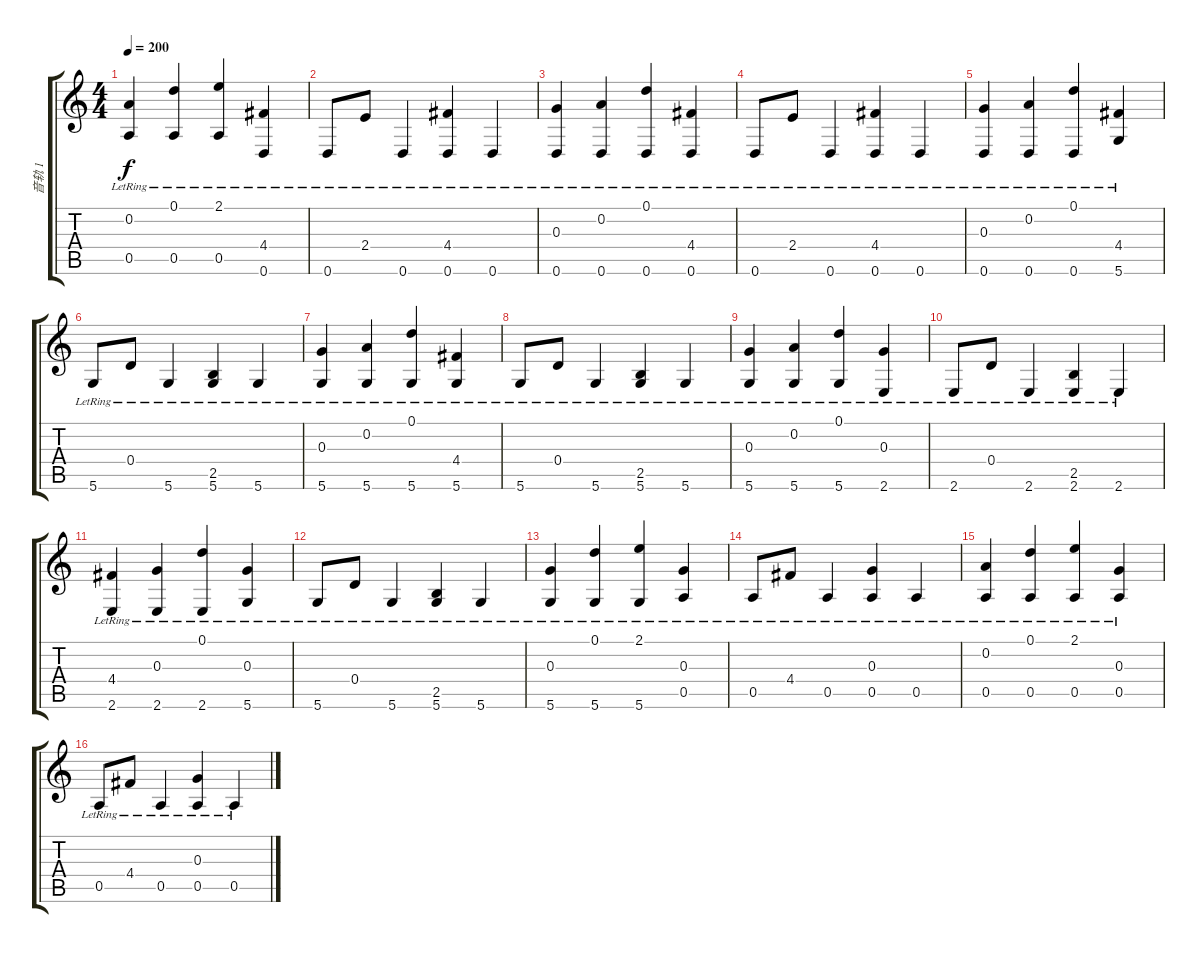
\track ("音轨 1" "音轨 1") {instrument acousticguitarsteel}
\staff {score tabs}
\tuning (D4 A3 G3 D3 A2 D2) {hide}
\ts (4 4)
\tempo 200
\clef g2
\ks c
(0.2{lr} 0.5{lr}).4{dy f} (0.1{lr} 0.5{lr}).4 (2.1{lr} 0.5{lr}).4 (4.4{lr} 0.6{lr}).4 |
0.6{lr}.8 2.4{lr}.8 0.6{lr}.4 (4.4{lr} 0.6{lr}).4 0.6{lr}.4 |
(0.3{lr} 0.6{lr}).4 (0.2{lr} 0.6{lr}).4 (0.1{lr} 0.6{lr}).4 (4.4{lr} 0.6{lr}).4 |
0.6{lr}.8 2.4{lr}.8 0.6{lr}.4 (4.4{lr} 0.6{lr}).4 0.6{lr}.4 |
(0.3{lr} 0.6{lr}).4 (0.2{lr} 0.6{lr}).4 (0.1{lr} 0.6{lr}).4 (4.4{lr} 5.6{lr}).4 |
5.6{lr}.8 0.4{lr}.8 5.6{lr}.4 (2.5{lr} 5.6{lr}).4 5.6{lr}.4 |
(0.3{lr} 5.6{lr}).4 (0.2{lr} 5.6{lr}).4 (0.1{lr} 5.6{lr}).4 (4.4{lr} 5.6{lr}).4 |
5.6{lr}.8 0.4{lr}.8 5.6{lr}.4 (2.5{lr} 5.6{lr}).4 5.6{lr}.4 |
(0.3{lr} 5.6{lr}).4 (0.2{lr} 5.6{lr}).4 (0.1{lr} 5.6{lr}).4 (0.3{lr} 2.6{lr}).4 |
2.6{lr}.8 0.4{lr}.8 2.6{lr}.4 (2.5{lr} 2.6{lr}).4 2.6{lr}.4 |
(4.4{lr} 2.6{lr}).4 (0.3{lr} 2.6{lr}).4 (0.1{lr} 2.6{lr}).4 (0.3{lr} 5.6{lr}).4 |
5.6{lr}.8 0.4{lr}.8 5.6{lr}.4 (2.5{lr} 5.6{lr}).4 5.6{lr}.4 |
(0.3{lr} 5.6{lr}).4 (0.1{lr} 5.6{lr}).4 (2.1{lr} 5.6{lr}).4 (0.3{lr} 0.5{lr}).4 |
0.5{lr}.8 4.4{lr}.8 0.5{lr}.4 (0.3{lr} 0.5{lr}).4 0.5{lr}.4 |
(0.2{lr} 0.5{lr}).4 (0.1{lr} 0.5{lr}).4 (2.1{lr} 0.5{lr}).4 (0.3{lr} 0.5{lr}).4 |
0.5{lr}.8 4.4{lr}.8 0.5{lr}.4 (0.3{lr} 0.5{lr}).4 0.5{lr}.4
